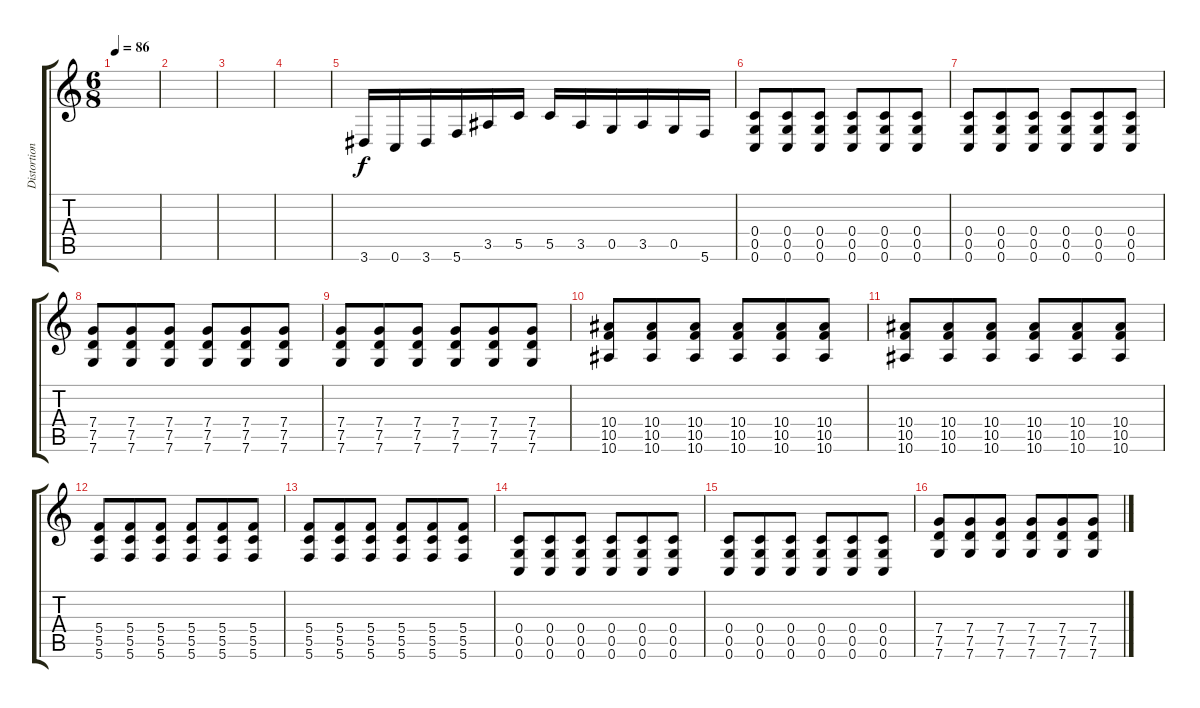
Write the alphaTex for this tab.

\track ("Distortion Guitar" "Distortion") {instrument distortionguitar}
\staff {score tabs}
\tuning (E4 C4 G3 C3 G2 C2) {hide}
\ts (6 8)
\tempo 86
\clef g2
\ks c
|
|
|
|
3.6.16 0.6.16 3.6.16 5.6.16 3.5.16 5.5.16 5.5.16 3.5.16 0.5.16 3.5.16 0.5.16 5.6.16 |
(0.4 0.5 0.6).8 (0.4 0.5 0.6).8 (0.4 0.5 0.6).8 (0.4 0.5 0.6).8 (0.4 0.5 0.6).8 (0.4 0.5 0.6).8 |
(0.4 0.5 0.6).8 (0.4 0.5 0.6).8 (0.4 0.5 0.6).8 (0.4 0.5 0.6).8 (0.4 0.5 0.6).8 (0.4 0.5 0.6).8 |
(7.4 7.5 7.6).8 (7.4 7.5 7.6).8 (7.4 7.5 7.6).8 (7.4 7.5 7.6).8 (7.4 7.5 7.6).8 (7.4 7.5 7.6).8 |
(7.4 7.5 7.6).8 (7.4 7.5 7.6).8 (7.4 7.5 7.6).8 (7.4 7.5 7.6).8 (7.4 7.5 7.6).8 (7.4 7.5 7.6).8 |
(10.4 10.5 10.6).8 (10.4 10.5 10.6).8 (10.4 10.5 10.6).8 (10.4 10.5 10.6).8 (10.4 10.5 10.6).8 (10.4 10.5 10.6).8 |
(10.4 10.5 10.6).8 (10.4 10.5 10.6).8 (10.4 10.5 10.6).8 (10.4 10.5 10.6).8 (10.4 10.5 10.6).8 (10.4 10.5 10.6).8 |
(5.4 5.5 5.6).8 (5.4 5.5 5.6).8 (5.4 5.5 5.6).8 (5.4 5.5 5.6).8 (5.4 5.5 5.6).8 (5.4 5.5 5.6).8 |
(5.4 5.5 5.6).8 (5.4 5.5 5.6).8 (5.4 5.5 5.6).8 (5.4 5.5 5.6).8 (5.4 5.5 5.6).8 (5.4 5.5 5.6).8 |
(0.4 0.5 0.6).8 (0.4 0.5 0.6).8 (0.4 0.5 0.6).8 (0.4 0.5 0.6).8 (0.4 0.5 0.6).8 (0.4 0.5 0.6).8 |
(0.4 0.5 0.6).8 (0.4 0.5 0.6).8 (0.4 0.5 0.6).8 (0.4 0.5 0.6).8 (0.4 0.5 0.6).8 (0.4 0.5 0.6).8 |
(7.4 7.5 7.6).8 (7.4 7.5 7.6).8 (7.4 7.5 7.6).8 (7.4 7.5 7.6).8 (7.4 7.5 7.6).8 (7.4 7.5 7.6).8
